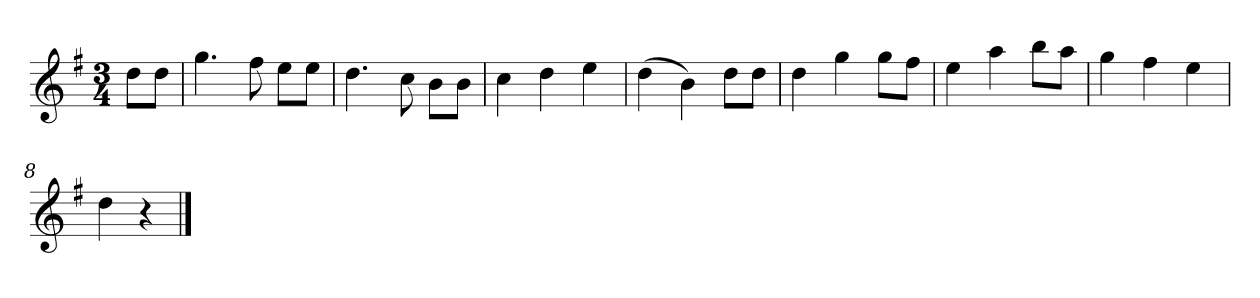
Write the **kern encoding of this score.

**kern
*part1
*staff1
*k[f#]
*M3/4
*MM120
=
8ddL
8ddJ
=1
4.gg
8ff#
8eeL
8eeJ
=2
4.dd
8cc
8bL
8bJ
=3
4cc
4dd
4ee
=4
(4dd
4b)
8ddL
8ddJ
=5
4dd
4gg
8ggL
8ff#J
=6
4ee
4aa
8bbL
8aaJ
=7
4gg
4ff#
4ee
=8
4dd
4r
==
*-
